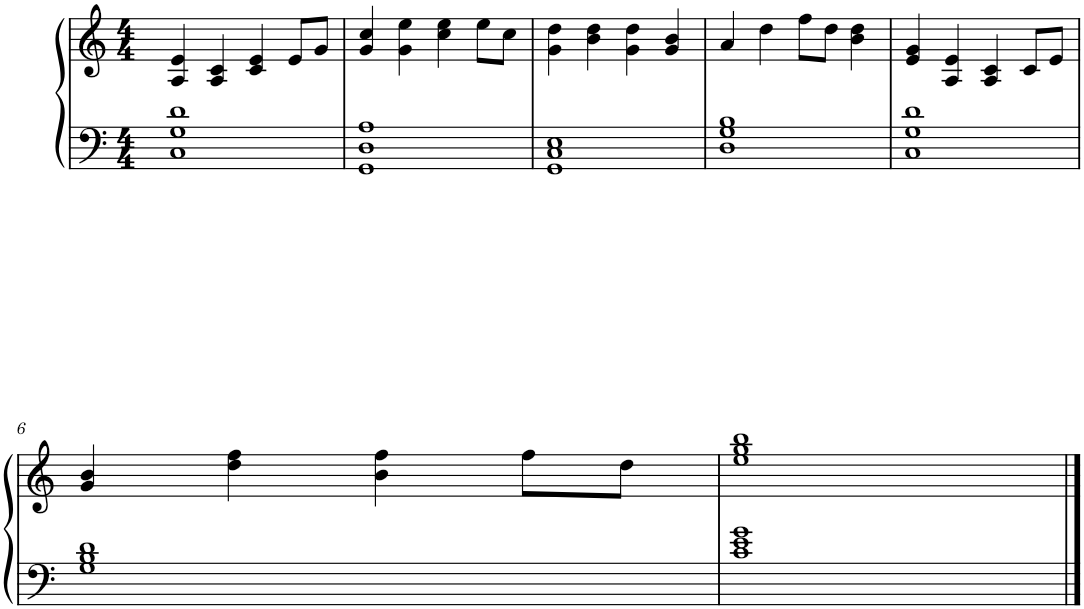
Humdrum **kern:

**kern	**kern
*part1	*part1
*staff2	*staff1
*I"Piano	*
*I'Pno.	*
*clefF4	*clefG2
*k[]	*k[]
*M4/4	*M4/4
=1	=1
1C 1G 1d	4A/ 4e/
.	4A/ 4c/
.	4c/ 4e/
.	8e/L
.	8g/J
=2	=2
1GG 1D 1A	4g/ 4cc/
.	4g\ 4ee\
.	4cc\ 4ee\
.	8ee\L
.	8cc\J
=3	=3
1GG 1C 1E	4g\ 4dd\
.	4b\ 4dd\
.	4g\ 4dd\
.	4g/ 4b/
=4	=4
1D 1G 1B	4a/
.	4dd\
.	8ff\L
.	8dd\J
.	4b\ 4dd\
=5	=5
1C 1G 1d	4e/ 4g/
.	4A/ 4e/
.	4A/ 4c/
.	8c/L
.	8e/J
!!LO:LB:g=z
=6	=6
1G 1B 1d	4g/ 4b/
.	4dd\ 4ff\
.	4b\ 4ff\
.	8ff\L
.	8dd\J
=7	=7
1c 1e 1g	1ee 1gg 1bb
==	==
*-	*-
